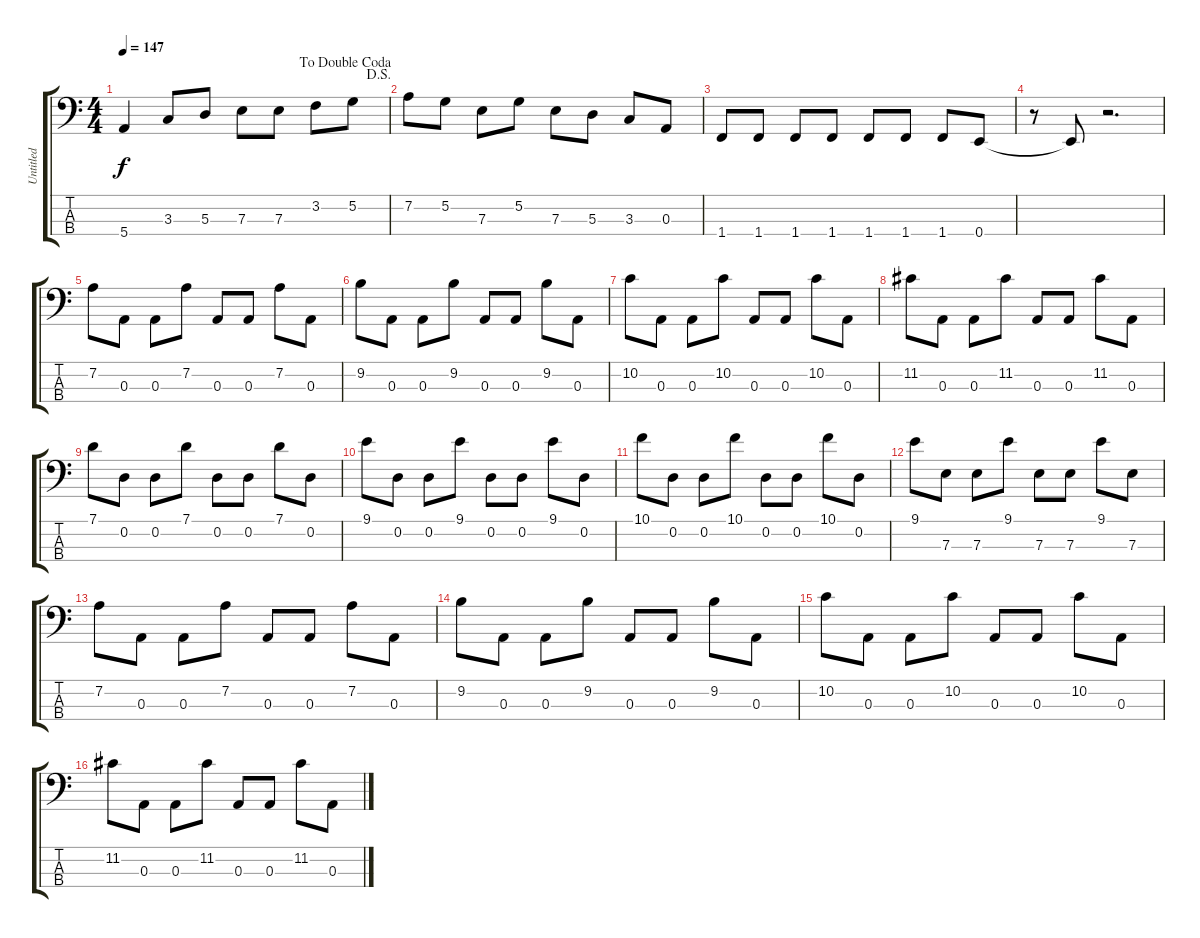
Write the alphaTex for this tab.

\track ("Untitled" "Untitled") {instrument electricbassfinger}
\staff {score tabs}
\tuning (G2 D2 A1 E1) {hide}
\ts (4 4)
\jump dalsegno
\jump dadoublecoda
\tempo 147
\clef f4
\ks c
5.4.4{dy f} 3.3.8 5.3.8 7.3.8 7.3.8 3.2.8 5.2.8 |
7.2.8 5.2.8 7.3.8 5.2.8 7.3.8 5.3.8 3.3.8 0.3.8 |
1.4.8 1.4.8 1.4.8 1.4.8 1.4.8 1.4.8 1.4.8 0.4.8 |
r.8 0.4{t}.8 r.2{d} |
7.2.8 0.3.8 0.3.8 7.2.8 0.3.8 0.3.8 7.2.8 0.3.8 |
9.2.8 0.3.8 0.3.8 9.2.8 0.3.8 0.3.8 9.2.8 0.3.8 |
10.2.8 0.3.8 0.3.8 10.2.8 0.3.8 0.3.8 10.2.8 0.3.8 |
11.2.8 0.3.8 0.3.8 11.2.8 0.3.8 0.3.8 11.2.8 0.3.8 |
7.1.8 0.2.8 0.2.8 7.1.8 0.2.8 0.2.8 7.1.8 0.2.8 |
9.1.8 0.2.8 0.2.8 9.1.8 0.2.8 0.2.8 9.1.8 0.2.8 |
10.1.8 0.2.8 0.2.8 10.1.8 0.2.8 0.2.8 10.1.8 0.2.8 |
9.1.8 7.3.8 7.3.8 9.1.8 7.3.8 7.3.8 9.1.8 7.3.8 |
7.2.8 0.3.8 0.3.8 7.2.8 0.3.8 0.3.8 7.2.8 0.3.8 |
9.2.8 0.3.8 0.3.8 9.2.8 0.3.8 0.3.8 9.2.8 0.3.8 |
10.2.8 0.3.8 0.3.8 10.2.8 0.3.8 0.3.8 10.2.8 0.3.8 |
11.2.8 0.3.8 0.3.8 11.2.8 0.3.8 0.3.8 11.2.8 0.3.8
